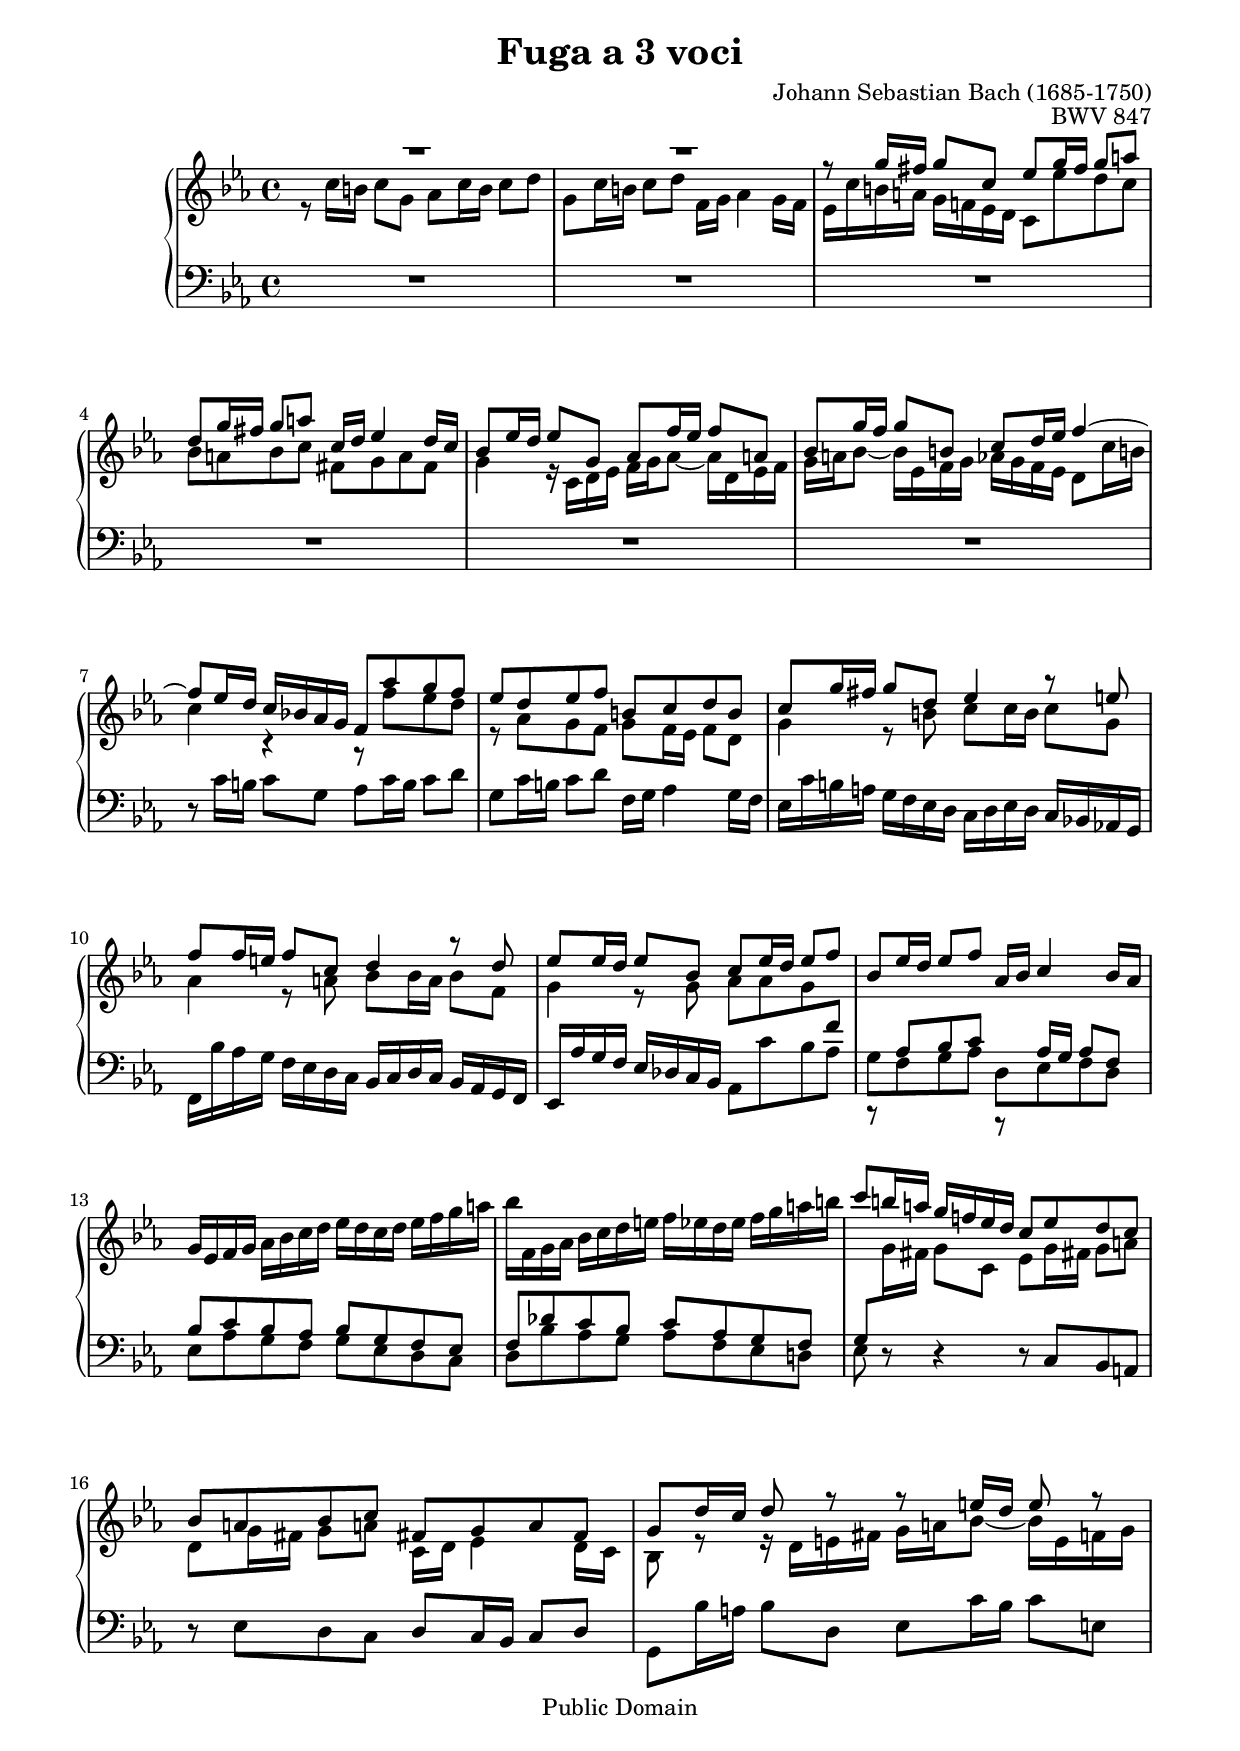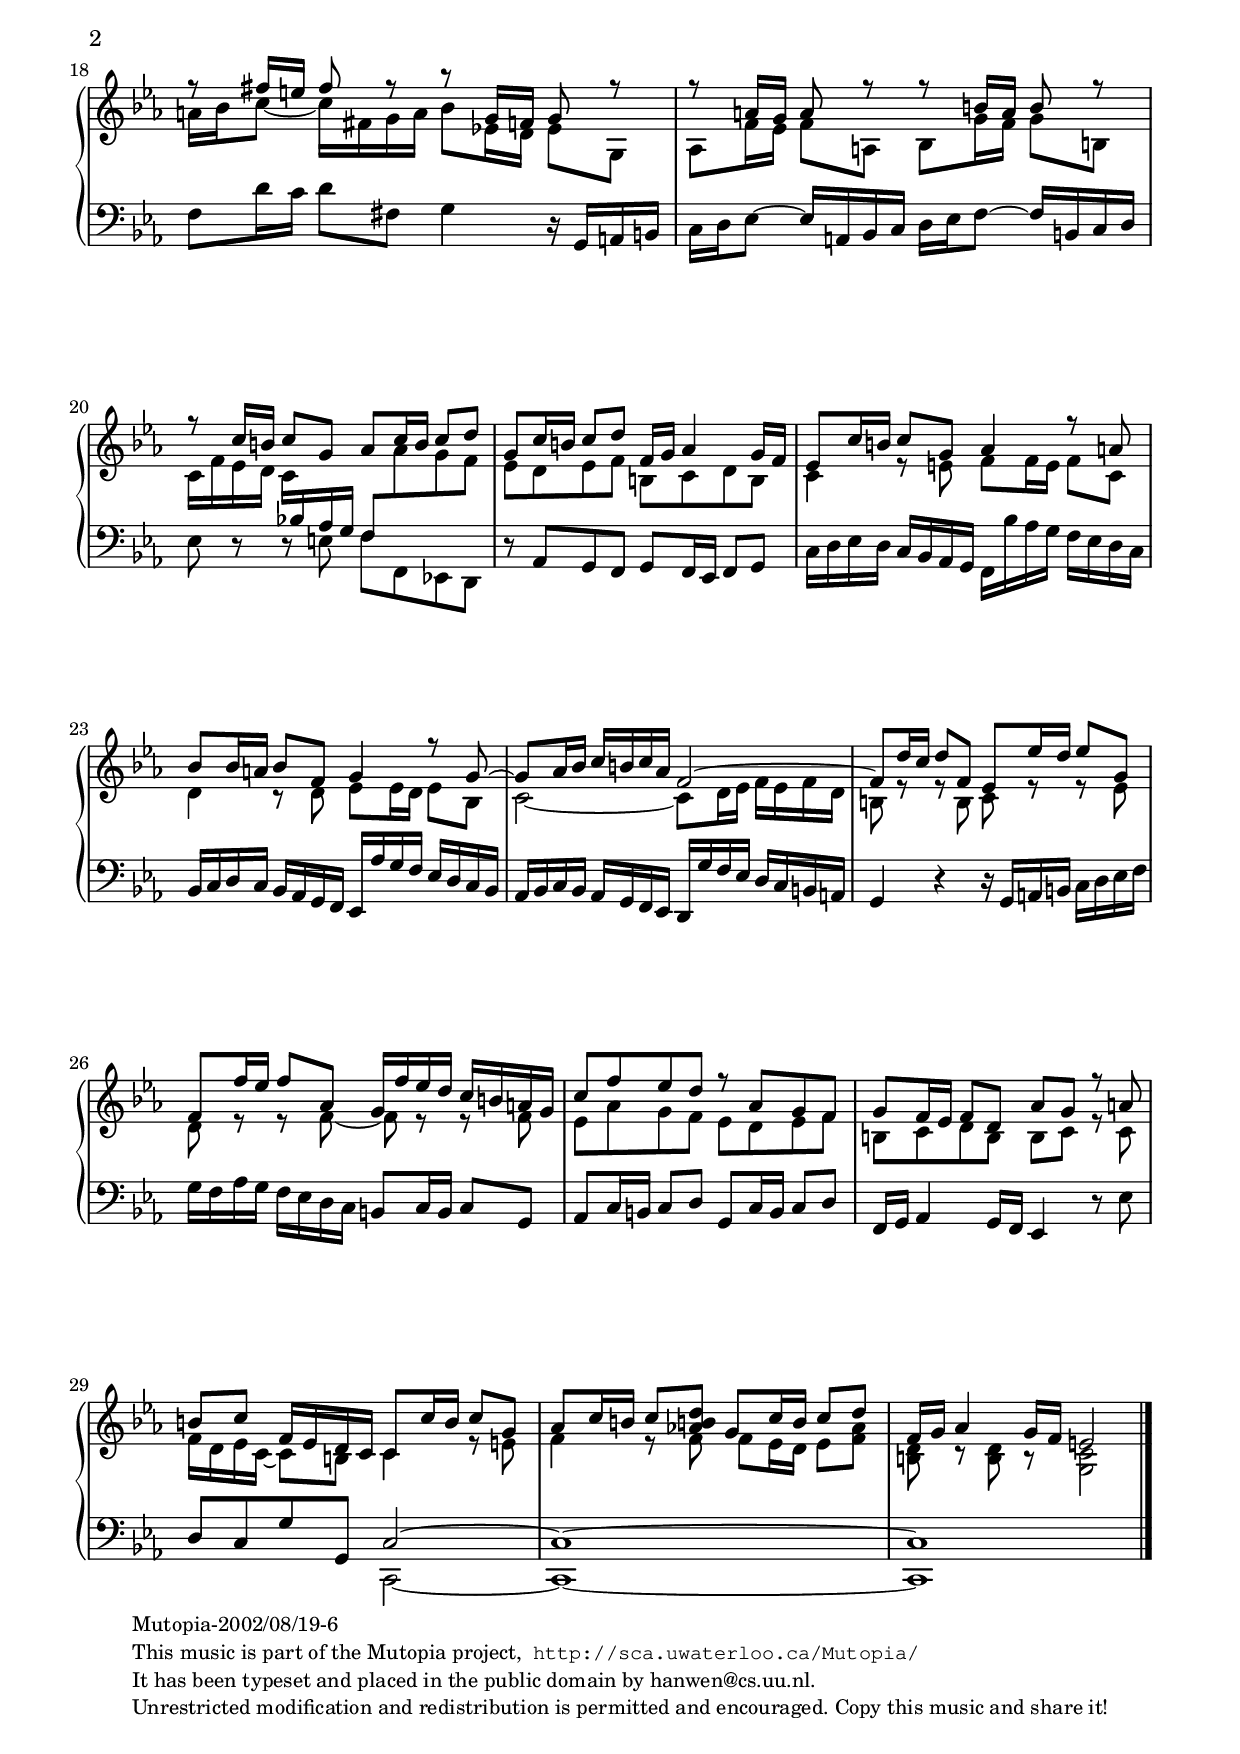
\header {
    title = "Fuga a 3 voci"
    opus = "BWV 847-Fuga"
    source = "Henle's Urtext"
    composer = "Johann Sebastian Bach (1685-1750)"
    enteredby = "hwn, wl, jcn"

				% mutopia headers.
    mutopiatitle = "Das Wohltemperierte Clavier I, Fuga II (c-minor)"
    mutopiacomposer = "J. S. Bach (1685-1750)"
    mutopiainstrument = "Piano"
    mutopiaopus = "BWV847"
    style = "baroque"
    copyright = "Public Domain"
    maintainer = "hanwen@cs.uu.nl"
    %% TODO: handle \footer, \head[er] properly
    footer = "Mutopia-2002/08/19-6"

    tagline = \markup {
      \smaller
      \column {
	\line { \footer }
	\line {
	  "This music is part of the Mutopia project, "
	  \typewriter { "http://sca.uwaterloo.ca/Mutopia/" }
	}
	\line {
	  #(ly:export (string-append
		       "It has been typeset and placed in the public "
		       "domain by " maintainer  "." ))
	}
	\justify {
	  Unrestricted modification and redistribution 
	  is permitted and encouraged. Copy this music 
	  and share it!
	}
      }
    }
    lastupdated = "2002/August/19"
  }



\version "2.6.0"




dux = \context Voice = "two"  \relative c''{
    \voiceTwo
    \clef violin

    r8 c16 b c8 g as c16 b c8 d |
    g, c16 b c8 d f,16 g as4 g16 f |
    es c' b a g f! es d c8 es' d c | 
    bes a bes c fis, g a fis |
    %%5
    g4 r16 c, d es f g as8~ as16 d, es f |
    g a bes8 ~ bes16 es, f g as g f es d8 c'16 b! |  
				% forced accident!
    c4 r4 r8 f es d |
    r8 as g f g f16 es f8 d | 
    g4 r8 b c c16 b c8 g |
    %%10 
    as4 r8 a bes bes16 a bes8 f |
    g4 r8 g as as g
    \change Staff = bass \stemUp 
    f |
    r8 
    as, bes c r8 as16 g as8 f8 |
    bes8 c bes as bes g f es |
    f des' c bes c as g f |
    %%15
    g8
    \change Staff = treble
    \stemDown

    g'16 fis g8 c, 
    es
    g16 fis! g8 a |
    d, g16 fis g8 a! c,16 d es4 d16 c |  % forced accident!
    bes8 r8 r16 d e fis g a bes8 ~ bes16 e, f g |
    a bes c8 ~ c16 fis,16 g a bes8 es,!16 d es8 g, |
    as f'16 es f8 a,8 bes g'16 f g8 b, |
    %%20
    c16 f es d
    c
    \change Staff = bass
    \stemUp
    bes! as g 
    f8 \change Staff = treble
    \stemDown
    as' g f |
    es d es f b, c d b |
    c4 r8 e8 f f16 e f8 c |
    d4 r8 d8 es8 es16 d es8 bes |
    c2 ~ c8 d16 es f es f d |
    %%25
    b8 r8 r b c r r es |
    d r r f ~ f r r f |
    es as g f es d es f |
    b, c d b b c r c |
    f16 d es c ~ c8 b c4 r8 e |
    %%30
    f4 r8 f f es16 d es8 <f as> |
    <b, d> r <b d> r <g c>2 |
}


comes = \context Voice = "one"  \relative c'' {
    \voiceOne
    \override MultiMeasureRest  #'staff-position = #6 
    R1 |
    R1 |
    r8 g'16 fis g8 c, es g16 fis g8 a |
    d,8 g16 fis g8 a c,16 d es4 d16 c |
    %%5
    bes8 es16 d es8 g,8 as f'16 es f8 a, 
    bes8 g'16 f g8 b, c8 d16 es f4 ~ |
    f8 es16 d c16 bes ! as g f8 as' g f 
    es d es f b, c d b |
    c g'16 fis g8 d es4 r8 e8 |
    %%10 
    f f16 e f8 c8 d4 r8 d |
    es8 es16 d es8 bes c es16 d es8 f |
    bes, es16 d es8 f as,16 bes c4 bes16 as |
    \stemNeutral g16 es f g as bes c d es d c d es f g a |
    bes f, g as bes c d e f es d es f g a b |
    %%15
    \stemUp c8 b16 a g f! es d c8 es d c |
    bes a bes c fis,! g a fis |    % forced accident
    g8 d'16 c d8 r8 r8 e16 d e8 r8 |
    r fis16 e fis8 r r g,16 f g8 r8 |
    r8 a16 g a8 r r b16 a b8 r |
    %%20
    r8 c16 b c8 g as c16 b c8 d |
    g, c16 b c8 d f,16 g as4 g16 f |
    es8 c'16 b c8 g as4 r8 a |
    bes8 bes16 a bes8 f8 g4 r8 g ~ |
    g as16 bes c b c as f2 ~ |
    %%25
    f8 d'16 c d8 f, es es'16 d es8 g, |
    f f'16 es f8 as, g16 f' es d c b a g |
    c8 f es d r as g f |
    g f16 es f8 d as' g r a |
    b c f,16 es d c c8 c'16 b c8 g |
    %%30
    as c16 b c8 <d b ! as !> g,8 c16 b c8 d |
    f,16 g as4 g16 f e2 |
}

bassdux = \context Voice = "three"  \relative c' {
    \clef bass
    R1 |
    R |
    R |
    R |
    %%5
    R |
    R1 |
    r8 c16 b c8 g as c16 b c8 d |
    g, c16 b c8 d f,16 g as4 g16 f | 
    es c' b a g f es d c d es d c bes! as! g |
				% -> \classic_accidentals
    %%10
    f bes' as g f es d c bes c d c bes as g f |
    es as' g f es des c bes as8 c' bes as |
    g8 f g as d, es f d |
    es as g f g es d c |
    d bes' as g as f es d! |
    %%15
    es8 r8 r4 r8 c bes a |
    r es' d c d c16 bes c8 d |
    g,8 bes'16 a bes8 d, es c'16 bes c8 e, |
    f d'16 c d8 fis, g4 r16 g, a b |
    c16 d es8~ es16 a, bes c d es f8~ f16 b, c d |
    %%20 
    es8 r r e \stemNeutral \stemDown f f, es! d \stemNeutral |
    r as' g f g f16 es f8 g |
    c16 d es d c bes as g f bes' as g f es d c |
    bes c d c bes as g f es as' g f es d c bes |
    as bes c bes as g f es d g' f es d c b a |
    %%25
    g4 r4 r16 g a b c d es f |
    g f as g f es d c b8 c16 b c8 g |
    as c16 b c8 d g, c16 b c8 d |
    f,16 g as4 g16 f es4 r8 es' |
    d c g' g, 
    %%30
    << {  c2 ~ | c1 ~ | c1 } \\
       {   c,2 ~ | c1 ~ | c1 }
   >> 
}


\book {
    \score {

	\context Score \with
	{
	    \override SpacingSpanner #'spacing-increment = #1.0
	    \override SpacingSpanner #'shortest-duration-space = #1.9	
	} \context PianoStaff << 
	    \override Score.TimeSignature  #'style = #'C
	    \context Staff = "treble" <<
		\key c \minor
		\dux
		{ \comes \bar "|." }
		\time 4/4
	    >>
	    \context Staff = "bass" <<
		\key c \minor
		\bassdux
	    >>
	>>

	\header{
	    opus = "BWV 847"
	}
	\layout {}
	\midi {
	    \tempo 4 =84
	}
    }
    \paper {
	linewidth = 18.0 \cm
	raggedlastbottom = ##f
    }
}
